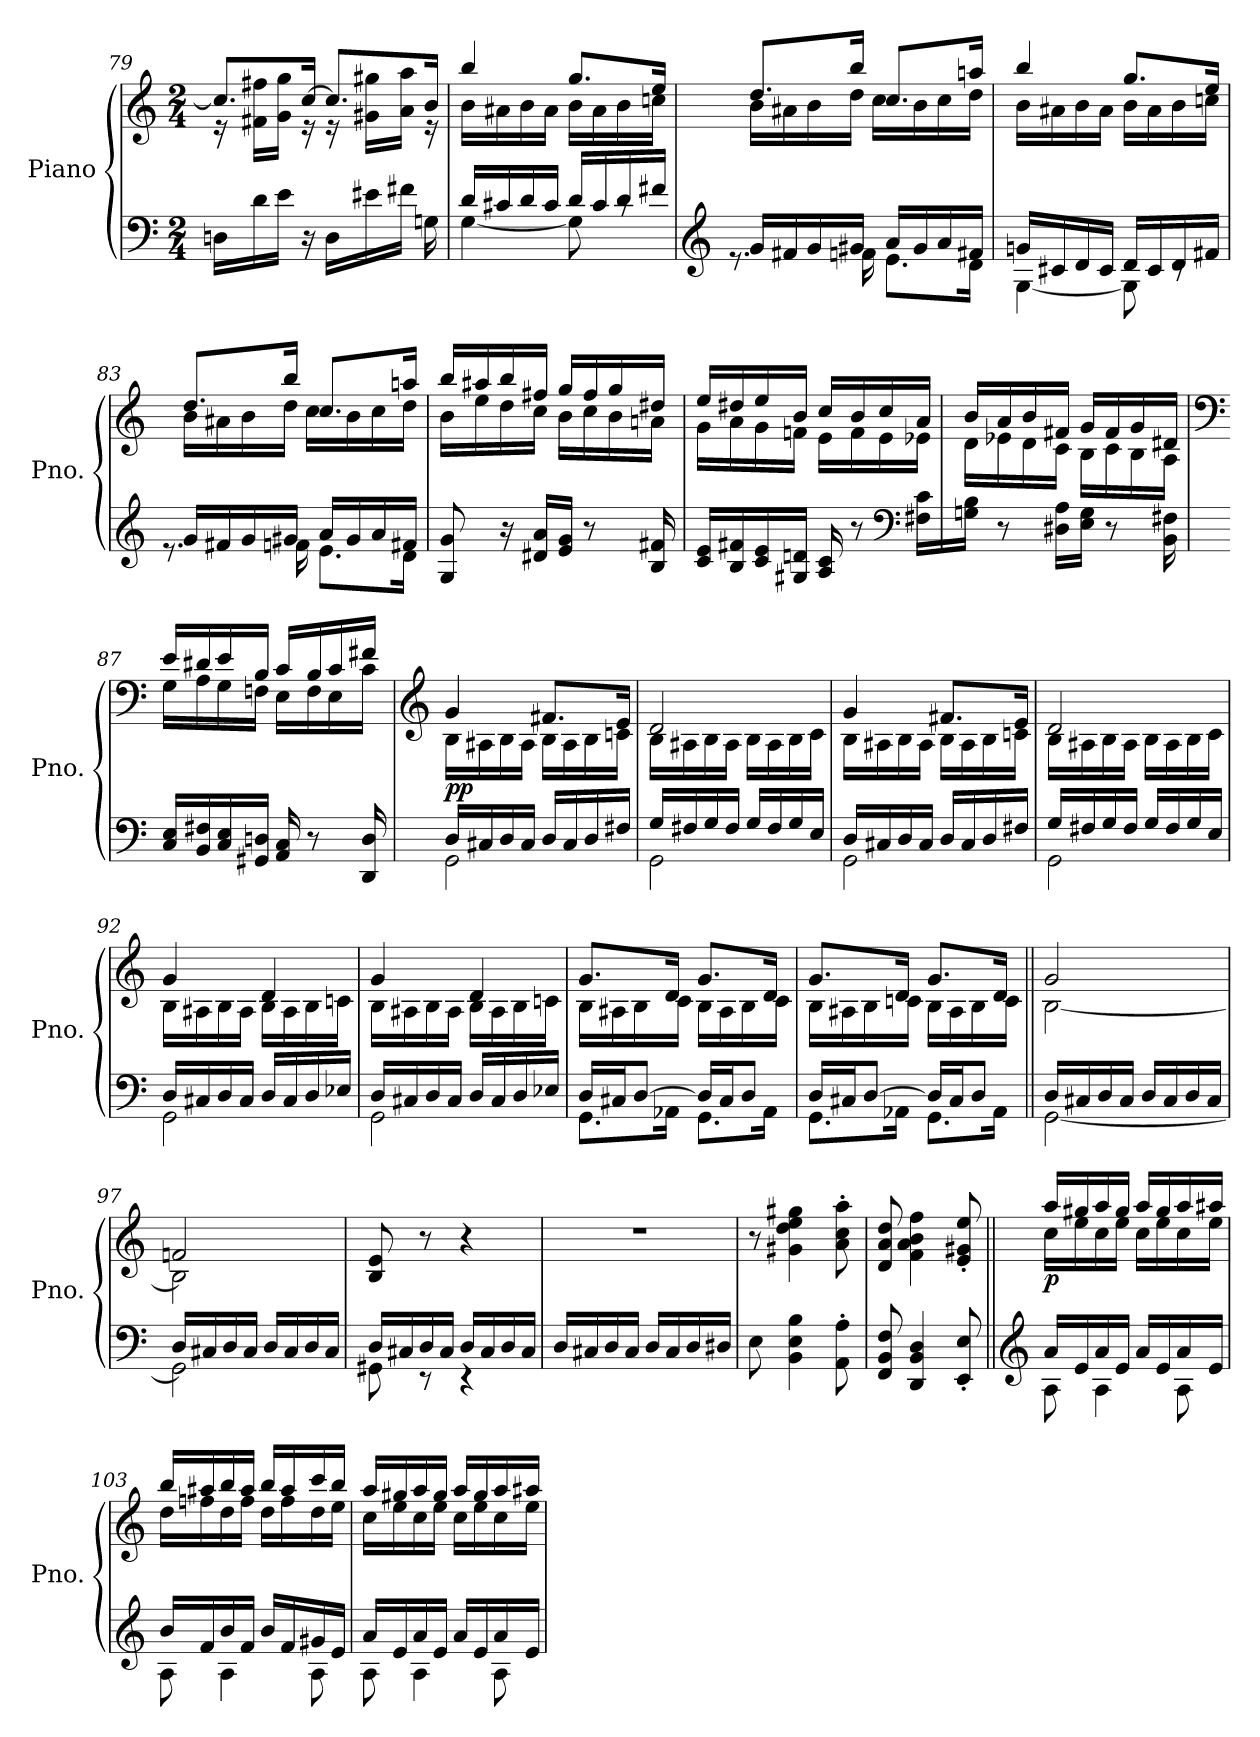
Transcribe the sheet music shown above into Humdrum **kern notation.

**kern	**kern	**dynam
*part1	*part1	*part1
*staff2	*staff1	*staff1/2
*I"Piano	*	*
*I'Pno.	*	*
*clefF4	*clefG2	*
*k[]	*k[]	*
*M2/4	*M2/4	*
=79	=79	=79
*	*^	*
16Dn\LL	8.cc/L]	16r	.
16d\	.	16f#X\ 16ff#X\LL	.
16e\JJ	.	16g\ 16gg\JJ	.
16r	[16cc/Jk	16r	.
16D\LL	8.cc/L]	16r	.
16e#X\	.	16g#X\ 16gg#X\LL	.
16f#X\JJ	.	16a\ 16aa\JJ	.
16Gn\	16b/Jk	16r	.
!!LO:LB:g=z	!!
=80	=80	=80	=80
*^	*	*	*
16d/LL	[4G\	4bb/	16b\LL	.
16c#X/	.	.	16a#X\	.
16d/	.	.	16b\	.
16c#/JJ	.	.	16a#\JJ	.
16d/LL	8G\]	8.gg/L	16b\LL	.
16c#/	.	.	16a#\	.
16d/	8rc	.	16b\	.
16f#X/JJ	.	16ee/Jk	16ccn\JJ	.
=81	=81	=81	=81	=81
*clefG2	*	*	*	*
16g/LL	8.re	8.dd/L	16b\LL	.
16f#X/	.	.	16a#X\	.
16g/	.	.	16b\	.
16g#X/JJ	16fn\	16bb/Jk	16dd\JJ	.
16a/LL	8.e\L	8.cc/L	16cc\LL	.
16g#/	.	.	16b\	.
16a/	.	.	16cc\	.
16f#X/JJ	16d\Jk	16aan/Jk	16dd\JJ	.
=82	=82	=82	=82	=82
16gn/LL	[4G\	4bb/	16b\LL	.
16c#X/	.	.	16a#X\	.
16d/	.	.	16b\	.
16c#/JJ	.	.	16a#\JJ	.
16d/LL	8G\]	8.gg/L	16b\LL	.
16c#/	.	.	16a#\	.
16d/	8rc	.	16b\	.
16f#X/JJ	.	16ee/Jk	16ccn\JJ	.
=83	=83	=83	=83	=83
16g/LL	8.re	8.dd/L	16b\LL	.
16f#X/	.	.	16a#X\	.
16g/	.	.	16b\	.
16g#X/JJ	16fn\	16bb/Jk	16dd\JJ	.
16a/LL	8.e\L	8.cc/L	16cc\LL	.
16g#/	.	.	16b\	.
16a/	.	.	16cc\	.
16f#X/JJ	16d\Jk	16aan/Jk	16dd\JJ	.
*v	*v	*	*	*
!!LO:PB:g=z	!!
=84	=84	=84	=84
8G/ 8g/	16bb/LL	16b\LL	.
.	16aa#X/	16ee\	.
16r	16bb/	16dd\	.
16d#X/ 16a/LL	16ff#X/JJ	16cc\JJ	.
16e/ 16g/JJ	16gg/LL	16b\LL	.
8r	16ff#/	16cc\	.
.	16gg/	16b\	.
16B/ 16f#X/	16dd#X/JJ	16an\JJ	.
=85	=85	=85	=85
16c/ 16e/LL	16ee/LL	16g\LL	.
16B/ 16f#X/	16dd#X/	16a\	.
16c/ 16e/	16ee/	16g\	.
16G#X/ 16dn/JJ	16b/JJ	16fn\JJ	.
16A/ 16c/	16cc/LL	16e\LL	.
8r	16b/	16f\	.
.	16cc/	16e\	.
*clefF4	*	*	*
16F#X\ 16c\LL	16a/JJ	16e-X\JJ	.
=86	=86	=86	=86
16Gn\ 16B\JJ	16b/LL	16d\LL	.
8r	16a/	16e-X\	.
.	16b/	16d\	.
16D#X\ 16A\LL	16f#X/JJ	16c\JJ	.
16E\ 16G\JJ	16g/LL	16B\LL	.
8r	16f#/	16c\	.
.	16g/	16B\	.
16BB\ 16F#X\	16d#X/JJ	16A\JJ	.
=87	=87	=87	=87
*	*clefF4	*	*
16C/ 16E/LL	16e/LL	16G\LL	.
16BB/ 16F#X/	16d#X/	16A\	.
16C/ 16E/	16e/	16G\	.
16GG#X/ 16Dn/JJ	16B/JJ	16Fn\JJ	.
16AA/ 16C/	16c/LL	16E\LL	.
8r	16B/	16F\	.
.	16c/	16E\	.
16DD/ 16D/	16f#X/JJ	16c\JJ	.
!!LO:LB:g=z	!!
=88	=88	=88	=88
*	*clefG2	*	*
*^	*	*	*
!	!	!	!	!LO:DY:b
16D/LL	2GG\	4g/	16B\LL	pp
16C#X/	.	.	16A#X\	.
16D/	.	.	16B\	.
16C#/JJ	.	.	16A#\JJ	.
16D/LL	.	8.f#X/L	16B\LL	.
16C#/	.	.	16A#\	.
16D/	.	.	16B\	.
16F#X/JJ	.	16e/Jk	16cn\JJ	.
=89	=89	=89	=89	=89
16G/LL	2GG\	2d/	16B\LL	.
16F#X/	.	.	16A#X\	.
16G/	.	.	16B\	.
16F#/JJ	.	.	16A#\JJ	.
16G/LL	.	.	16B\LL	.
16F#/	.	.	16A#\	.
16G/	.	.	16B\	.
16E/JJ	.	.	16c\JJ	.
=90	=90	=90	=90	=90
16D/LL	2GG\	4g/	16B\LL	.
16C#X/	.	.	16A#X\	.
16D/	.	.	16B\	.
16C#/JJ	.	.	16A#\JJ	.
16D/LL	.	8.f#X/L	16B\LL	.
16C#/	.	.	16A#\	.
16D/	.	.	16B\	.
16F#X/JJ	.	16e/Jk	16cn\JJ	.
=91	=91	=91	=91	=91
16G/LL	2GG\	2d/	16B\LL	.
16F#X/	.	.	16A#X\	.
16G/	.	.	16B\	.
16F#/JJ	.	.	16A#\JJ	.
16G/LL	.	.	16B\LL	.
16F#/	.	.	16A#\	.
16G/	.	.	16B\	.
16E/JJ	.	.	16c\JJ	.
!!LO:LB:g=z	!!
=92	=92	=92	=92	=92
16D/LL	2GG\	4g/	16B\LL	.
16C#X/	.	.	16A#X\	.
16D/	.	.	16B\	.
16C#/JJ	.	.	16A#\JJ	.
16D/LL	.	4d/	16B\LL	.
16C#/	.	.	16A#\	.
16D/	.	.	16B\	.
16E-X/JJ	.	.	16cn\JJ	.
=93	=93	=93	=93	=93
16D/LL	2GG\	4g/	16B\LL	.
16C#X/	.	.	16A#X\	.
16D/	.	.	16B\	.
16C#/JJ	.	.	16A#\JJ	.
16D/LL	.	4d/	16B\LL	.
16C#/	.	.	16A#\	.
16D/	.	.	16B\	.
16E-X/JJ	.	.	16cn\JJ	.
=94	=94	=94	=94	=94
16D/LL	8.GG\L	8.g/L	16B\LL	.
16C#X/J	.	.	16A#X\	.
[8D/J	.	.	16B\	.
.	16AA-X\Jk	16d/Jk	16c\JJ	.
16D/LL]	8.GG\L	8.g/L	16B\LL	.
16C#/J	.	.	16A#\	.
8D/J	.	.	16B\	.
.	16AA-\Jk	16d/Jk	16c\JJ	.
=95	=95	=95	=95	=95
16D/LL	8.GG\L	8.g/L	16B\LL	.
16C#X/J	.	.	16A#X\	.
[8D/J	.	.	16B\	.
.	16AA-X\Jk	16d/Jk	16cn\JJ	.
16D/LL]	8.GG\L	8.g/L	16B\LL	.
16C#/J	.	.	16A#\	.
8D/J	.	.	16B\	.
.	16AA-\Jk	16d/Jk	16c\JJ	.
!!LO:LB:g=z	!!
=96||	=96||	=96||	=96||	=96||
16D/LL	[2GG\	2g/	[2B\	.
16C#X/	.	.	.	.
16D/	.	.	.	.
16C#/JJ	.	.	.	.
16D/LL	.	.	.	.
16C#/	.	.	.	.
16D/	.	.	.	.
16C#/JJ	.	.	.	.
=97	=97	=97	=97	=97
16D/LL	2GG\]	2fn/	2B\]	.
16C#X/	.	.	.	.
16D/	.	.	.	.
16C#/JJ	.	.	.	.
16D/LL	.	.	.	.
16C#/	.	.	.	.
16D/	.	.	.	.
16C#/JJ	.	.	.	.
*	*	*v	*v	*
=98	=98	=98	=98
16D/LL	8GG#X\	8B/ 8e/	.
16C#X/	.	.	.
16D/	8r	8r	.
16C#/JJ	.	.	.
16D/LL	4r	4r	.
16C#/	.	.	.
16D/	.	.	.
16C#/JJ	.	.	.
*v	*v	*	*
=99	=99	=99
16D/LL	2r	.
16C#X/	.	.
16D/	.	.
16C#/JJ	.	.
16D/LL	.	.
16C#/	.	.
16D/	.	.
16D#X/JJ	.	.
=100	=100	=100
8E\	8r	.
4BB\ 4E\ 4B\	4g#X\ 4dd\ 4ee\ 4gg#X\	.
8AA\' 8A\'	8a\' 8cc\' 8aa\'	.
!!LO:PB:g=z
=101	=101	=101
8FF/ 8BB/ 8F/	8d/ 8a/ 8dd/	.
4DD/ 4BB/ 4D/	4f\ 4a\ 4b\ 4ff\	.
8EE/' 8E/'	8e/' 8g#X/' 8ee/'	.
=102||	=102||	=102||
*clefG2	*	*
*^	*^	*
!	!	!	!	!LO:DY:b
16a/LL	8A\	16aa/LL	16cc\LL	p
16e/	.	16gg#X/	16ee\	.
16a/	4A\	16aa/	16cc\	.
16e/JJ	.	16gg#/JJ	16ee\JJ	.
16a/LL	.	16aa/LL	16cc\LL	.
16e/	.	16gg#/	16ee\	.
16a/	8A\	16aa/	16cc\	.
16e/JJ	.	16aa#X/JJ	16ee\JJ	.
=103	=103	=103	=103	=103
16b/LL	8A\	16bb/LL	16dd\LL	.
16f/	.	16aa#X/	16ffn\	.
16b/	4A\	16bb/	16dd\	.
16f/JJ	.	16aa#/JJ	16ff\JJ	.
16b/LL	.	16bb/LL	16dd\LL	.
16f/	.	16aa#/	16ff\	.
16g#X/	8A\	16ccc/	16dd\	.
16e/JJ	.	16bb/JJ	16ee\JJ	.
=104	=104	=104	=104	=104
16a/LL	8A\	16aa/LL	16cc\LL	.
16e/	.	16gg#X/	16ee\	.
16a/	4A\	16aa/	16cc\	.
16e/JJ	.	16gg#/JJ	16ee\JJ	.
16a/LL	.	16aa/LL	16cc\LL	.
16e/	.	16gg#/	16ee\	.
16a/	8A\	16aa/	16cc\	.
16e/JJ	.	16aa#X/JJ	16ee\JJ	.
*v	*v	*	*	*
*	*v	*v	*
=	=	=
*-	*-	*-
